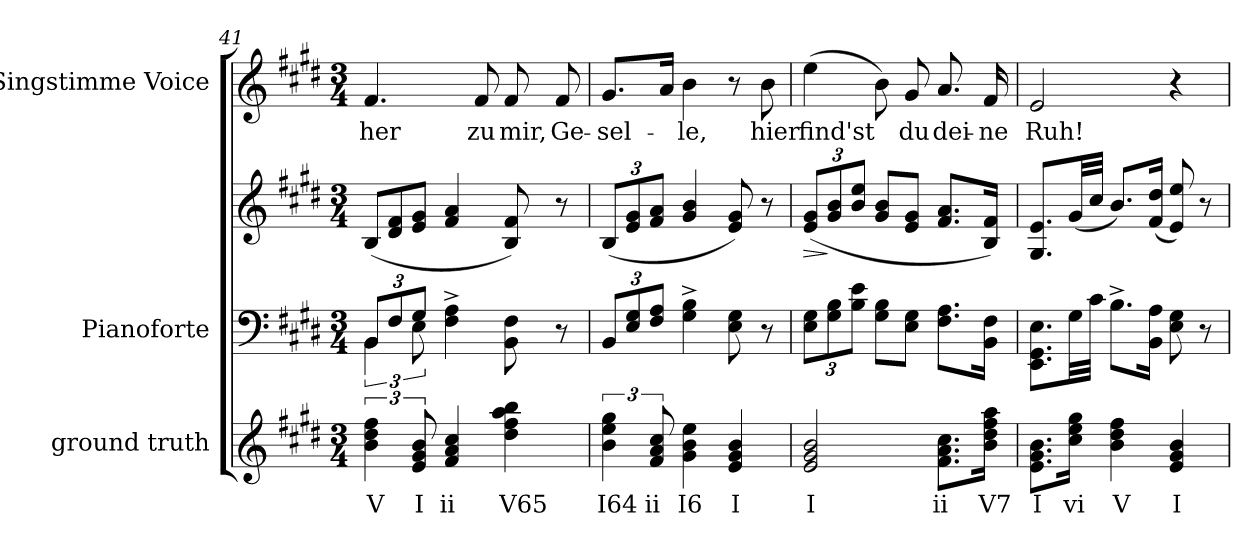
**kern	**text	**kern	**kern	**dynam	**kern	**text
*part3	*part3	*part2	*part2	*part2	*part1	*part1
*staff4	*staff4	*staff3	*staff2	*staff2/3	*staff1	*staff1
*I"ground truth	*	*I"Pianoforte	*	*	*I"Singstimme Voice	*
*	*	*I'Pno	*	*	*	*
*	*	*clefF4	*clefG2	*	*clefG2	*
*k[f#c#g#d#]	*	*k[f#c#g#d#]	*k[f#c#g#d#]	*	*k[f#c#g#d#]	*
*M3/4	*	*M3/4	*M3/4	*	*M3/4	*
=41	=41	=41	=41	=41	=41	=41
*	*	*^	*	*	*	*
*	*	*Xbrackettup	*brackettup	*Xtuplet	*	*	*
*	*	*	*	*^	*	*	*
!	!	!	!	!	!	!	!	!LO:LY:b
6b 6dd# 6ff#	V	12BB/L	6BB\	(<12B/L	4ryy	.	4.f#/	her
.	.	12F#/	.	12d#/ 12f#/	.	.	.	.
12e 12g# 12b	I	12G#/J	12E\	12e/ 12g#/J	.	.	.	.
4f# 4a 4cc#	ii	4F#\^ 4A\^	2ryy	4f#/ 4a/	2ryy	.	.	.
!	!	!	!	!	!	!	!	!LO:LY:b
.	.	.	.	.	.	.	8f#/	zu
!	!	!	!	!	!	!	!	!LO:LY:b
4dd# 4ff# 4aa 4bb	V65	8BB\ 8F#\	.	8B/ 8f#/)	.	.	8f#/	mir,
!	!	!	!	!	!	!	!	!LO:LY:b
.	.	8r	.	8r	.	.	8f#/	Ge-
*	*	*v	*v	*	*	*	*	*
*	*	*	*v	*v	*	*	*
=42	=42	=42	=42	=42	=42	=42
*	*	*Xbrackettup	*tuplet	*	*	*
*	*	*	*Xbrackettup	*	*	*
!	!	!	!	!	!	!LO:LY:b
6b 6ee 6gg#	I64	12BB/L	(<12B/L	.	8.g#/L	-sel-
.	.	12E/ 12G#/	12e/ 12g#/	.	.	.
12f# 12a 12cc#	ii	12F#/ 12A/J	12f#/ 12a/J	.	.	.
.	.	.	.	.	16a/Jk	.
!	!	!	!	!	!	!LO:LY:b
4g# 4b 4ee	I6	4G#\^ 4B\^	4g#/ 4b/	.	4b\	-le,
4e 4g# 4b	I	8E\ 8G#\	8e/ 8g#/)	.	8r	.
!	!	!	!	!	!	!LO:LY:b
.	.	8r	8r	.	8b\	hier
!!LO:LB:g=z
=43	=43	=43	=43	=43	=43	=43
!	!	!	!	!LO:HP:b	!	!
!	!	!	!	!	!	!LO:LY:b
2e 2g# 2b	I	12E\ 12G#\L	(<12e/ 12g#/L	>	(>4ee\	-find'st
.	.	12G#\ 12B\	12g#/ 12b/	]	.	.
.	.	12B\ 12e\J	12b/ 12ee/J	.	.	.
.	.	8G#\ 8B\L	8g#/ 8b/L	.	8b\)	.
!	!	!	!	!	!	!LO:LY:b
.	.	8E\ 8G#\J	8e/ 8g#/J	.	8g#/	du
!	!	!	!	!	!	!LO:LY:b
8.f# 8.a 8.cc#L	ii	8.F#\ 8.A\L	8.f#/ 8.a/L	.	8.a/	dei-
!	!	!	!	!	!	!LO:LY:b
16b 16dd# 16ff# 16aaJk	V7	16BB\ 16F#\Jk	16B/ 16f#/Jk)	.	16f#/	-ne
=44	=44	=44	=44	=44	=44	=44
!	!	!	!	!	!	!LO:LY:b
8.e 8.g# 8.bL	I	8.EE\ 8.GG#\ 8.E\L	8.G#/ 8.e/L	.	2e/	Ruh!
16cc# 16ee 16gg#Jk	vi	32G#\LL	(<32g#/LL	.	.	.
.	.	32c#\JJJ	32cc#/JJJ	.	.	.
4b 4dd# 4ff#	V	8.B^\L	8.b/L)	.	.	.
.	.	16BB\ 16A\Jk	(<16f#/ 16dd#/Jk	.	.	.
4e 4g# 4b	I	8E\ 8G#\	8e/ 8ee/)	.	4r	.
.	.	8r	8r	.	.	.
=	=	=	=	=	=	=
*-	*-	*-	*-	*-	*-	*-
